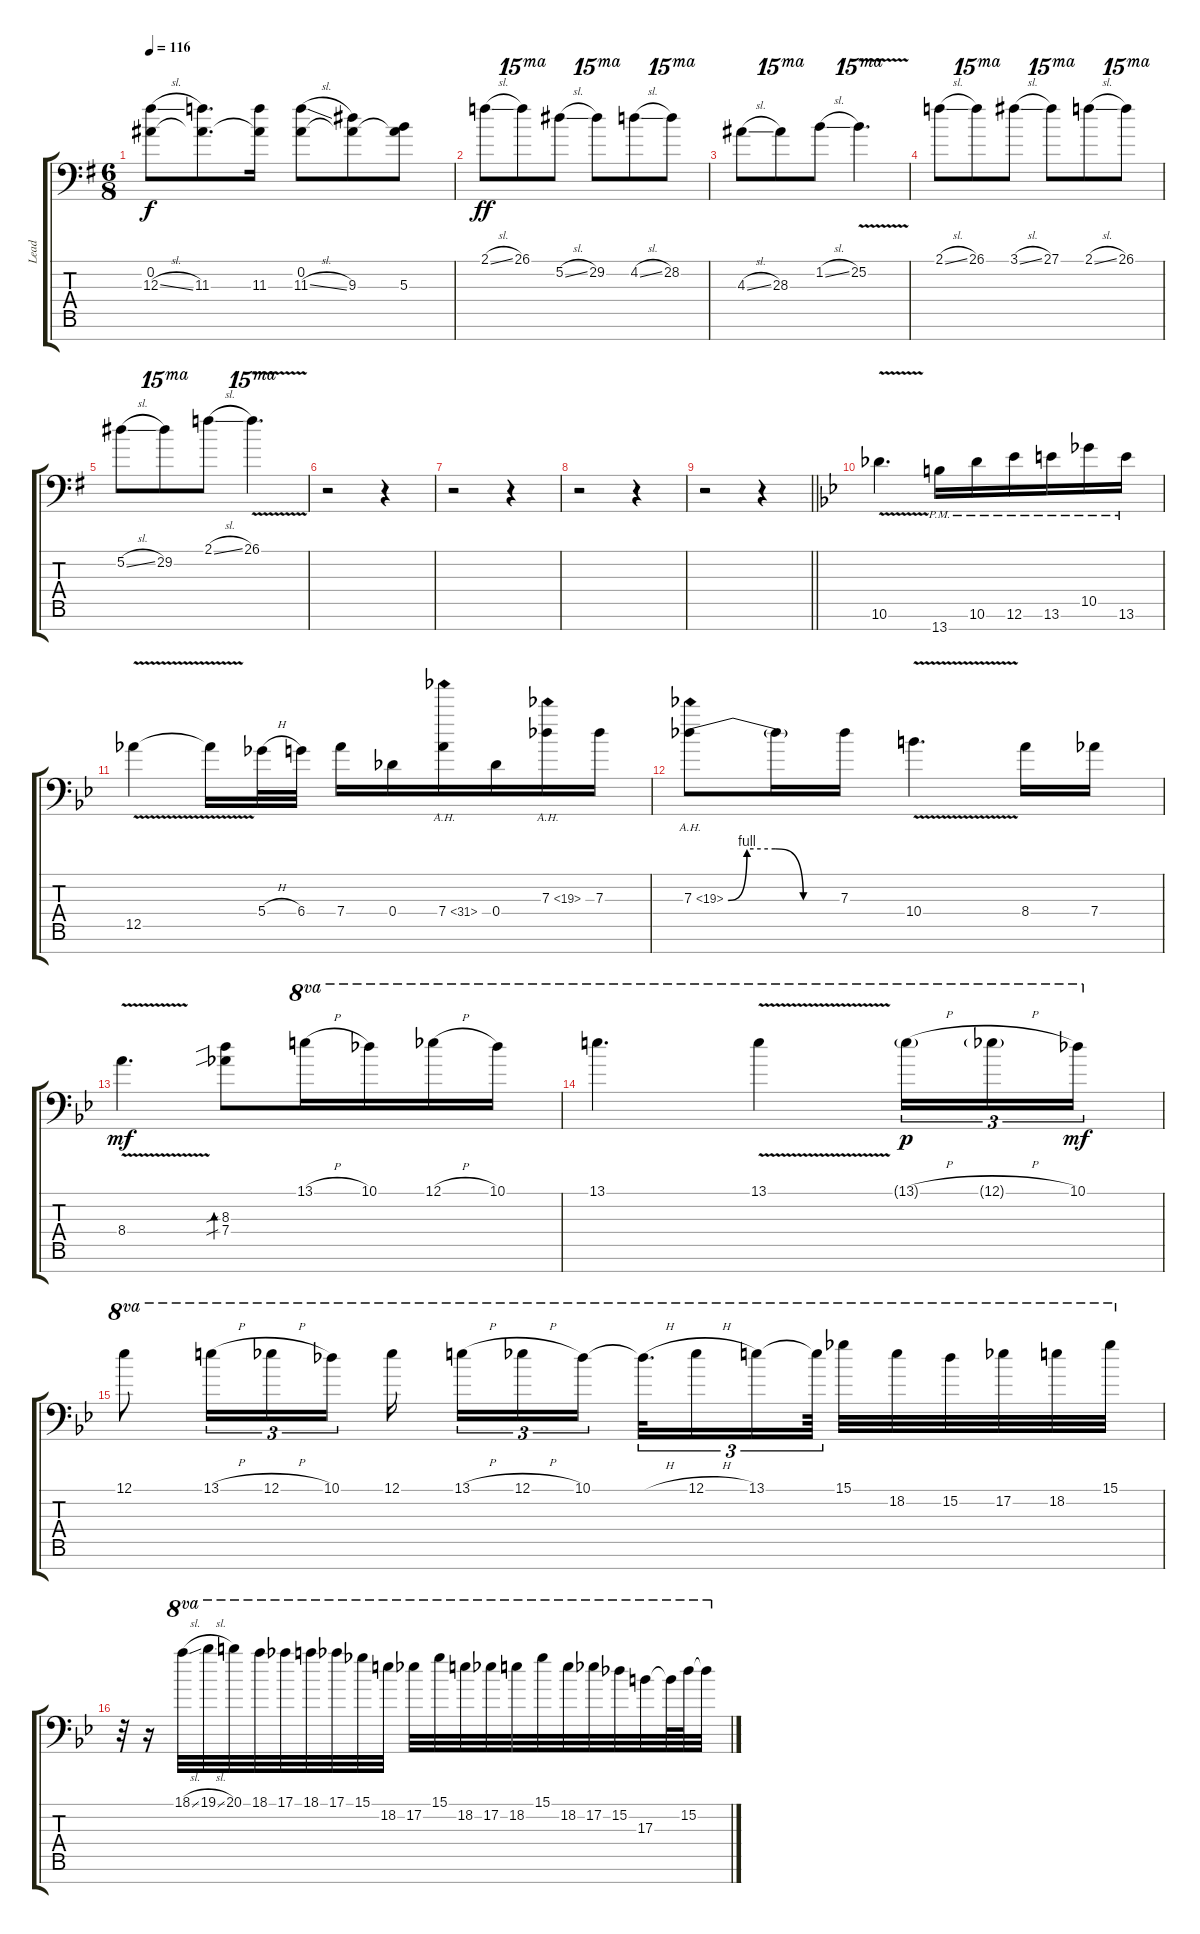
\track ("Lead" "Lead") {instrument distortionguitar}
\staff {score tabs}
\tuning (Eb4 Bb3 Gb3 Db3 Ab2 Eb2 Bb1) {hide}
\ts (6 8)
\tempo 116
\clef f4
\ks g
(0.2 12.3{sl}).8{dy f} (0.2{t} 11.3).8{d} (0.2{t} 11.3).16 (0.2 11.3{sl}).8 (0.2{t} 9.3).8 (0.2{t} 5.3).8 |
2.1{sl}.8{dy ff} 26.1.8{ot 15ma} 5.2{sl}.8 29.2.8{ot 15ma} 4.2{sl}.8 28.2.8{ot 15ma} |
4.3{sl}.8 28.3.8{ot 15ma} 1.2{sl}.8 25.2{v}.4{d ot 15ma} |
2.1{sl}.8 26.1.8{ot 15ma} 3.1{sl}.8 27.1.8{ot 15ma} 2.1{sl}.8 26.1.8{ot 15ma} |
5.2{sl}.8 29.2.8{ot 15ma} 2.1{sl}.8 26.1{v}.4{d ot 15ma} |
r.2 r.4 |
r.2 r.4 |
r.2 r.4 |
\barLineRight lightlight
r.2 r.4 |
\ks bb
10.6{v}.4{d} 13.7{pm}.16 10.6{pm}.16 12.6{pm}.16 13.6{pm}.16 10.5{pm}.16 13.6{pm}.16 |
12.5{v}.4 12.5{v t}.16 5.4{h}.32 6.4.32 7.4.16 0.4.16 7.4{ah 24}.16 0.4.16 7.3{ah 12}.16 7.3.16 |
7.3{be (custom 0 0 10 4 25 4 40 0 60 0) ah 12}.8 7.3{t}.16 7.3.16 10.4{v}.4{d} 8.4.16 7.4.16 |
8.4{v}.4{d dy mf} (8.3{sib} 7.4{sib}).8{bd 30} 13.1{h}.16{ot 8va} 10.1.16{ot 8va} 12.1{h}.16{ot 8va} 10.1.16{ot 8va} |
13.1.4{d ot 8va} 13.1{v}.4{ot 8va} 13.1{h g}.16{tu (3 2) ot 8va dy p} 12.1{h g}.16{tu (3 2) ot 8va} 10.1.16{tu (3 2) ot 8va dy mf} |
12.1.8{ot 8va} 13.1{h}.16{tu (3 2) ot 8va} 12.1{h}.16{tu (3 2) ot 8va} 10.1.16{tu (3 2) ot 8va beam splitsecondary} 12.1.16{ot 8va beam splitsecondary} 13.1{h}.16{tu (3 2) ot 8va} 12.1{h}.16{tu (3 2) ot 8va} 10.1.16{tu (3 2) ot 8va beam splitsecondary} 10.1{h t}.32{d tu (3 2) ot 8va} 12.1{h}.16{tu (3 2) ot 8va} 13.1.16{tu (3 2) ot 8va} 13.1{t}.64{tu (3 2) ot 8va beam splitsecondary} 15.1.32{ot 8va} 18.2.32{ot 8va} 15.2.32{ot 8va} 17.2.32{ot 8va} 18.2.32{ot 8va} 15.1.32{ot 8va} |
r.32 r.16 18.1{sl}.32{ot 8va} 19.1{sl}.32{ot 8va} 20.1.32{ot 8va} 18.1.32{ot 8va} 17.1.32{ot 8va} 18.1.32{ot 8va} 17.1.32{ot 8va} 15.1.32{ot 8va} 18.2.32{ot 8va} 17.2.32{ot 8va} 15.1.32{ot 8va} 18.2.32{ot 8va} 17.2.32{ot 8va} 18.2.32{ot 8va} 15.1.32{ot 8va} 18.2.32{ot 8va} 17.2.32{ot 8va} 15.2.32{ot 8va} 17.3.32{ot 8va} 17.3{t}.64{ot 8va} 15.2.64{ot 8va} 15.2{t}.32{ot 8va}
